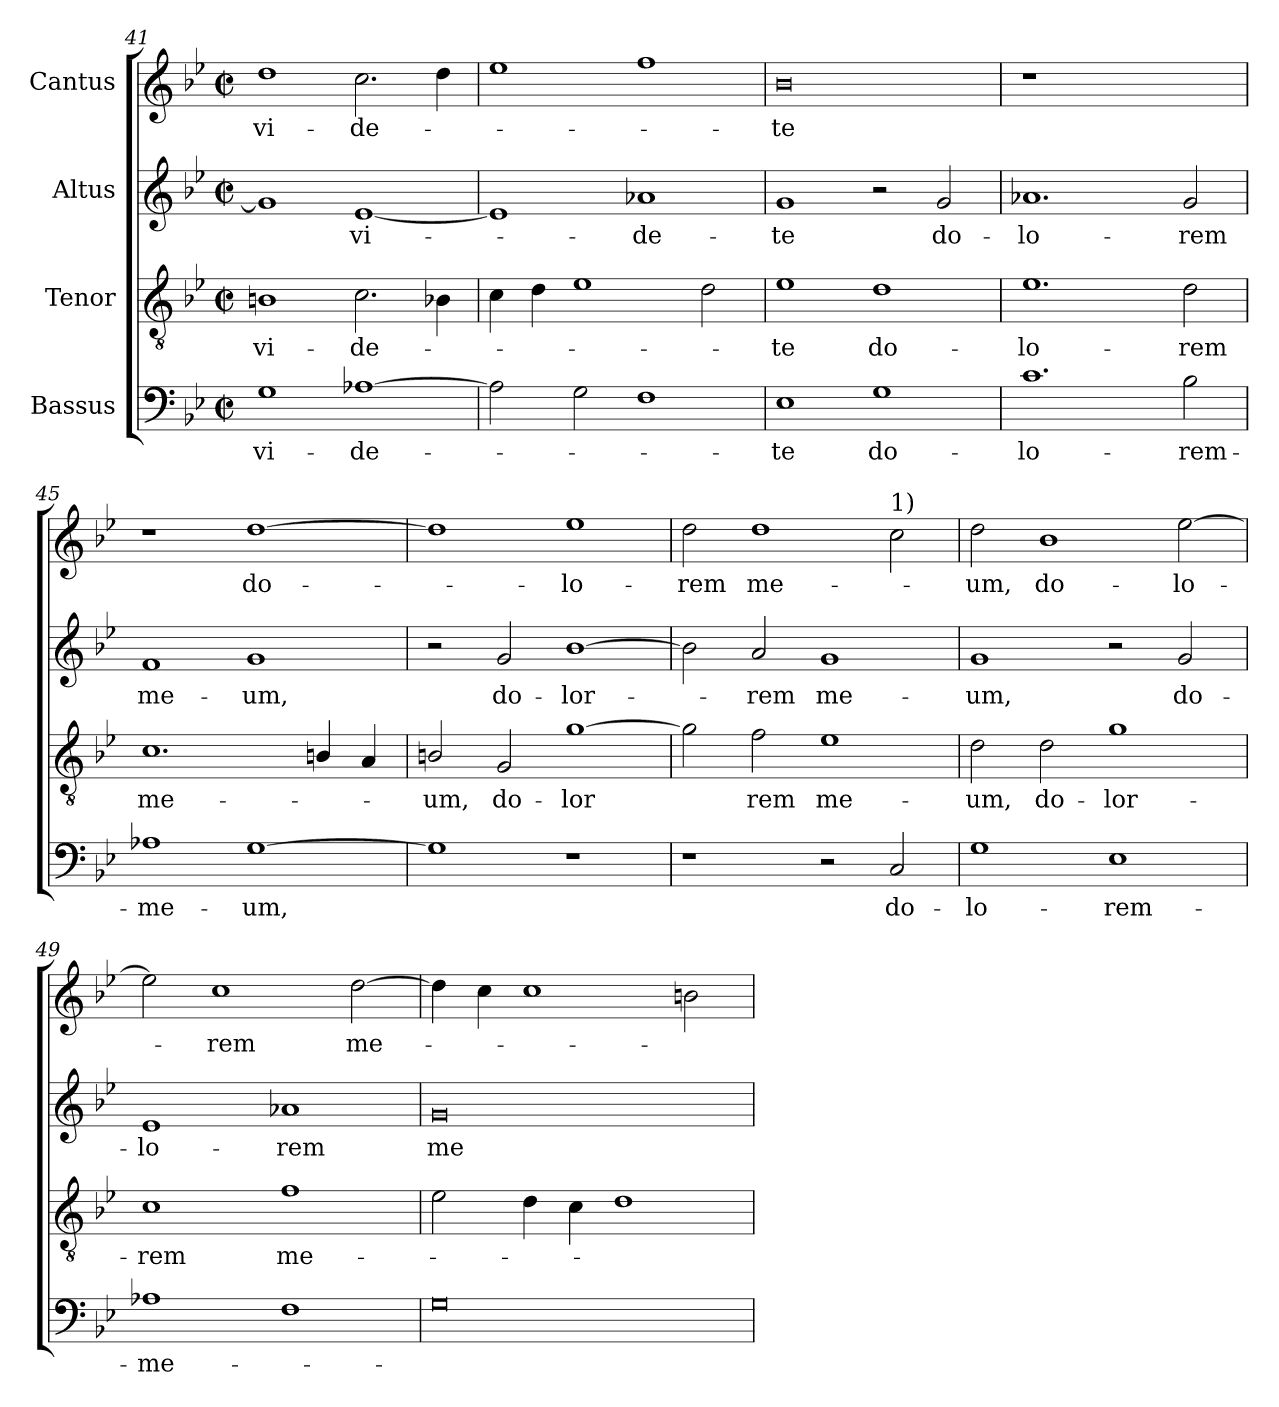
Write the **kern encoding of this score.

**kern	**text	**kern	**text	**kern	**text	**kern	**text
*part4	*part4	*part3	*part3	*part2	*part2	*part1	*part1
*staff4	*staff4	*staff3	*staff3	*staff2	*staff2	*staff1	*staff1
*I"Bassus	*	*I"Tenor	*	*I"Altus	*	*I"Cantus	*
*clefF4	*	*clefGv2	*	*clefG2	*	*clefG2	*
*k[b-e-]	*	*k[b-e-]	*	*k[b-e-]	*	*k[b-e-]	*
*B-:	*	*B-:	*	*B-:	*	*B-:	*
*M2/2	*	*M2/2	*	*M2/2	*	*M2/2	*
*met(c|)	*	*met(c|)	*	*met(c|)	*	*met(c|)	*
=41	=41	=41	=41	=41	=41	=41	=41
1G	vi-	1Bn	vi-	1g]	.	1dd	vi-
[1A-X	-de-	2.c\	-de-	[1e-	vi-	2.cc\	-de-
.	.	4B-X\	.	.	.	4dd\	.
=42	=42	=42	=42	=42	=42	=42	=42
2A-\]	.	4c\	.	1e-]	.	1ee-	.
.	.	4d\	.	.	.	.	.
2G\	.	1e-	.	.	.	.	.
1F	.	.	.	1a-X	-de-	1ff	.
.	.	2d\	.	.	.	.	.
=43	=43	=43	=43	=43	=43	=43	=43
1E-	-te	1e-	-te	1g	-te	0b-	-te
1G	do-	1d	do-	2r	.	.	.
.	.	.	.	2g/	do-	.	.
!!LO:LB:g=z
=44	=44	=44	=44	=44	=44	=44	=44
1.c	-lo-	1.e-	-lo-	1.a-X	-lo-	1r	.
.	.	.	.	.	.	1ryy	.
2B-\	-rem-	2d\	-rem	2g/	-rem	.	.
=45	=45	=45	=45	=45	=45	=45	=45
1A-X	-me-	1.c	me-	1f	me-	1r	.
[1G	-um,	.	.	1g	-um,	[1dd	do-
.	.	4Bn/	.	.	.	.	.
.	.	4A/	.	.	.	.	.
=46	=46	=46	=46	=46	=46	=46	=46
1G]	.	2Bn/	-um,	2r	.	1dd]	.
.	.	2G/	do-	2g/	do-	.	.
1r	.	[1g	-lor	[1b-	-lor-	1ee-	-lo-
=47	=47	=47	=47	=47	=47	=47	=47
1r	.	2g\]	.	2b-\]	.	2dd\	-rem
.	.	2f\	rem	2a/	-rem	1dd	me-
2r	.	1e-	me-	1g	me-	.	.
!	!	!	!	!	!	!LO:TX:a:t=1)	!
2C/	do-	.	.	.	.	2cc\	.
=48	=48	=48	=48	=48	=48	=48	=48
1G	-lo-	2d\	-um,	1g	-um,	2dd\	-um,
.	.	2d\	do-	.	.	1b-	do-
1E-	-rem-	1g	-lor-	2r	.	.	.
.	.	.	.	2g/	do-	[2ee-\	-lo-
=49	=49	=49	=49	=49	=49	=49	=49
1A-X	-me-	1c	-rem	1e-	-lo-	2ee-\]	.
.	.	.	.	.	.	1cc	-rem
1F	.	1f	me-	1a-X	-rem	.	.
.	.	.	.	.	.	[2dd\	me-
=50	=50	=50	=50	=50	=50	=50	=50
0G	.	2e-\	.	0g	me-	4dd\]	.
.	.	.	.	.	.	4cc\	.
.	.	4d\	.	.	.	1cc	.
.	.	4c\	.	.	.	.	.
.	.	1d	.	.	.	.	.
.	.	.	.	.	.	2bn\	.
=	=	=	=	=	=	=	=
*-	*-	*-	*-	*-	*-	*-	*-
